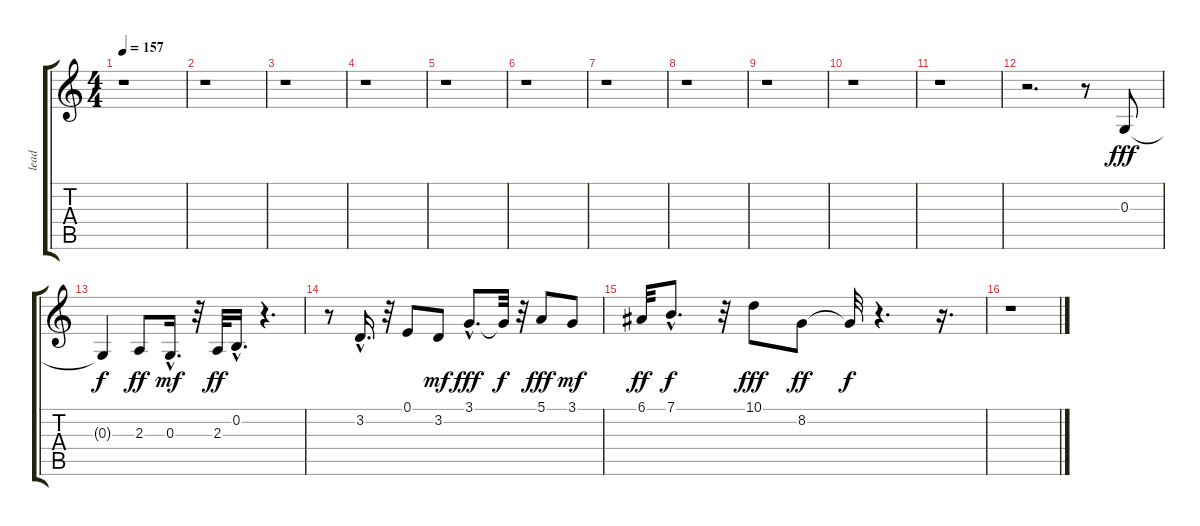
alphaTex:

\track ("lead    " "lead    ") {instrument lead8bassandlead}
\staff {score tabs}
\tuning (E4 B3 G3 D3 A2 E2) {hide}
\ts (4 4)
\tempo 157
\clef g2
\ks c
r.1{dy f} |
r.1 |
r.1 |
r.1 |
r.1 |
r.1 |
r.1 |
r.1 |
r.1 |
r.1 |
r.1 |
r.2{d} r.8 0.3.8{dy fff volume 15 balance 11 instrument lead2sawtooth} |
0.3{t}.4{dy f} 2.3.8{dy ff} 0.3{hac}.16{d dy mf} r.32 2.3.32{dy ff} 0.2{hac}.16{d} r.4{d} |
r.8 3.2{hac}.16{d} r.32 0.1.8 3.2.8{dy mf} 3.1{hac}.8{d dy fff} 3.1{t}.32{dy f} r.32 5.1.8{dy fff} 3.1.8{dy mf} |
6.1.32{dy ff} 7.1{hac}.8{d dy f} r.32 10.1.8{dy fff} 8.2.8{dy ff} 8.2{t}.32{dy f} r.4{d} r.16{d} |
r.1
